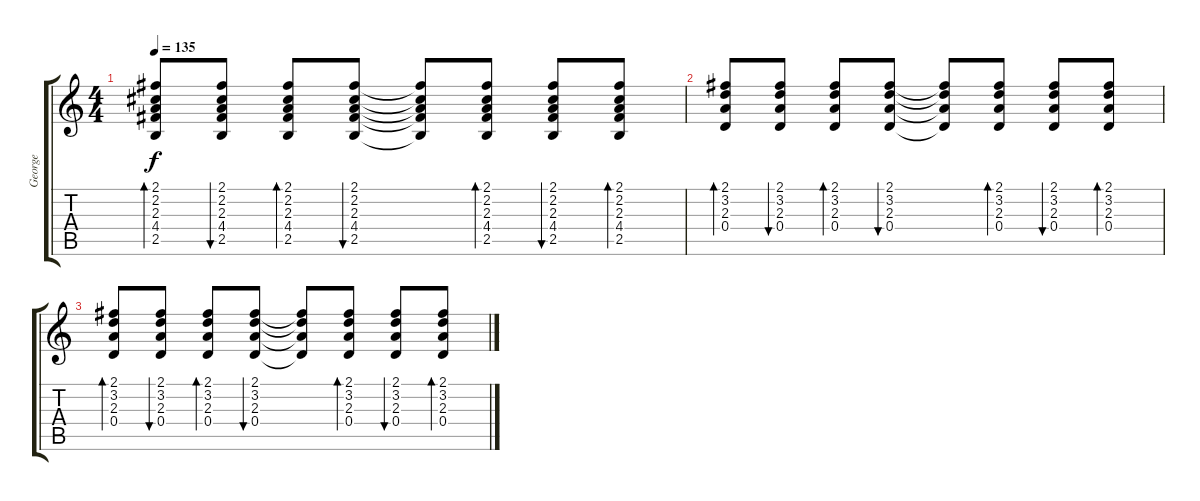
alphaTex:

\track ("George" "George") {instrument electricguitarjazz}
\staff {score tabs}
\tuning (E4 B3 G3 D3 A2 E2) {hide}
\ts (4 4)
\tempo 135
\clef g2
\ks c
(2.1 2.2 2.3 4.4 2.5).8{bd 60 dy f volume 5} (2.1 2.2 2.3 4.4 2.5).8{bu 60} (2.1 2.2 2.3 4.4 2.5).8{bd 60} (2.1 2.2 2.3 4.4 2.5).8{bu 60} (2.1{t} 2.2{t} 2.3{t} 4.4{t} 2.5{t}).8 (2.1 2.2 2.3 4.4 2.5).8{bd 60} (2.1 2.2 2.3 4.4 2.5).8{bu 60} (2.1 2.2 2.3 4.4 2.5).8{bd 60} |
(2.1 3.2 2.3 0.4).8{bd 60 volume 3} (2.1 3.2 2.3 0.4).8{bu 60} (2.1 3.2 2.3 0.4).8{bd 60} (2.1 3.2 2.3 0.4).8{bu 60} (2.1{t} 3.2{t} 2.3{t} 0.4{t}).8 (2.1 3.2 2.3 0.4).8{bd 60} (2.1 3.2 2.3 0.4).8{bu 60} (2.1 3.2 2.3 0.4).8{bd 60} |
(2.1 3.2 2.3 0.4).8{bd 60 volume 2} (2.1 3.2 2.3 0.4).8{bu 60} (2.1 3.2 2.3 0.4).8{bd 60} (2.1 3.2 2.3 0.4).8{bu 60} (2.1{t} 3.2{t} 2.3{t} 0.4{t}).8 (2.1 3.2 2.3 0.4).8{bd 60} (2.1 3.2 2.3 0.4).8{bu 60} (2.1 3.2 2.3 0.4).8{bd 60}
